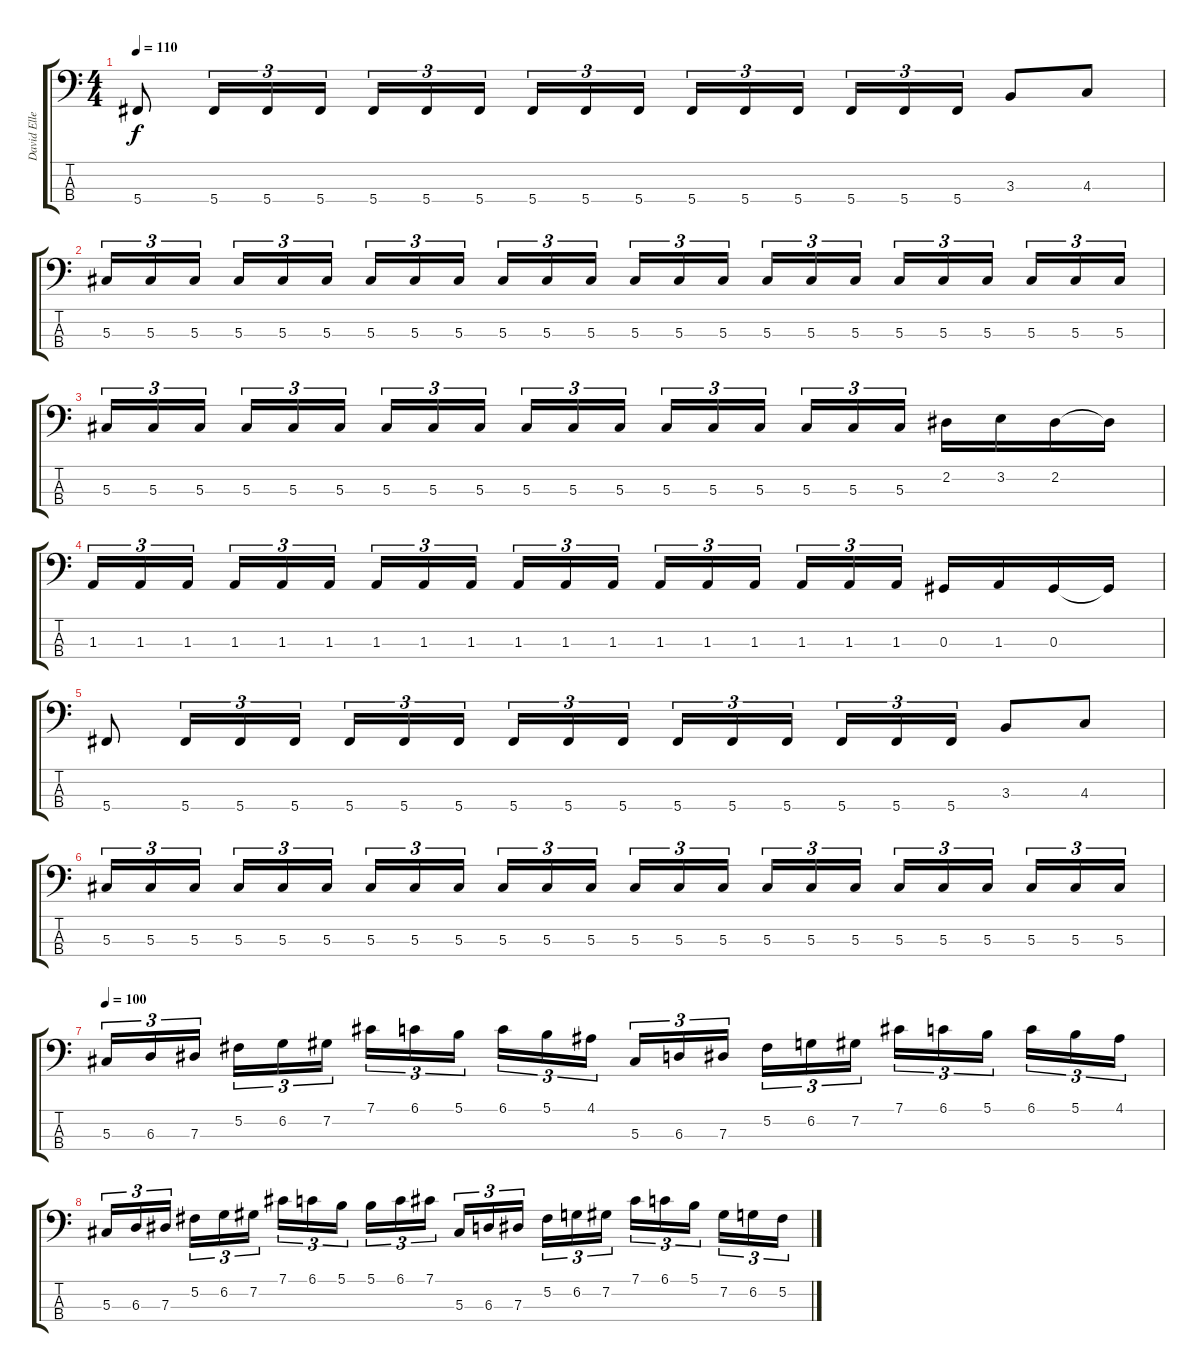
\track ("David Ellefson" "David Elle") {instrument electricbasspick}
\staff {score tabs}
\tuning (Gb2 Db2 Ab1 Db1) {hide}
\ts (4 4)
\tempo 110
\clef f4
\ks c
5.4.8{dy f} 5.4.16{tu (3 2)} 5.4.16{tu (3 2)} 5.4.16{tu (3 2)} 5.4.16{tu (3 2)} 5.4.16{tu (3 2)} 5.4.16{tu (3 2) beam splitsecondary} 5.4.16{tu (3 2)} 5.4.16{tu (3 2)} 5.4.16{tu (3 2)} 5.4.16{tu (3 2)} 5.4.16{tu (3 2)} 5.4.16{tu (3 2) beam splitsecondary} 5.4.16{tu (3 2)} 5.4.16{tu (3 2)} 5.4.16{tu (3 2)} 3.3.8 4.3.8 |
5.3.16{tu (3 2)} 5.3.16{tu (3 2)} 5.3.16{tu (3 2) beam splitsecondary} 5.3.16{tu (3 2)} 5.3.16{tu (3 2)} 5.3.16{tu (3 2)} 5.3.16{tu (3 2)} 5.3.16{tu (3 2)} 5.3.16{tu (3 2) beam splitsecondary} 5.3.16{tu (3 2)} 5.3.16{tu (3 2)} 5.3.16{tu (3 2)} 5.3.16{tu (3 2)} 5.3.16{tu (3 2)} 5.3.16{tu (3 2) beam splitsecondary} 5.3.16{tu (3 2)} 5.3.16{tu (3 2)} 5.3.16{tu (3 2)} 5.3.16{tu (3 2)} 5.3.16{tu (3 2)} 5.3.16{tu (3 2) beam splitsecondary} 5.3.16{tu (3 2)} 5.3.16{tu (3 2)} 5.3.16{tu (3 2)} |
5.3.16{tu (3 2)} 5.3.16{tu (3 2)} 5.3.16{tu (3 2) beam splitsecondary} 5.3.16{tu (3 2)} 5.3.16{tu (3 2)} 5.3.16{tu (3 2)} 5.3.16{tu (3 2)} 5.3.16{tu (3 2)} 5.3.16{tu (3 2) beam splitsecondary} 5.3.16{tu (3 2)} 5.3.16{tu (3 2)} 5.3.16{tu (3 2)} 5.3.16{tu (3 2)} 5.3.16{tu (3 2)} 5.3.16{tu (3 2) beam splitsecondary} 5.3.16{tu (3 2)} 5.3.16{tu (3 2)} 5.3.16{tu (3 2)} 2.2.16 3.2.16 2.2.16 2.2{t}.16 |
1.3.16{tu (3 2)} 1.3.16{tu (3 2)} 1.3.16{tu (3 2) beam splitsecondary} 1.3.16{tu (3 2)} 1.3.16{tu (3 2)} 1.3.16{tu (3 2)} 1.3.16{tu (3 2)} 1.3.16{tu (3 2)} 1.3.16{tu (3 2) beam splitsecondary} 1.3.16{tu (3 2)} 1.3.16{tu (3 2)} 1.3.16{tu (3 2)} 1.3.16{tu (3 2)} 1.3.16{tu (3 2)} 1.3.16{tu (3 2) beam splitsecondary} 1.3.16{tu (3 2)} 1.3.16{tu (3 2)} 1.3.16{tu (3 2)} 0.3.16 1.3.16 0.3.16 0.3{t}.16 |
5.4.8 5.4.16{tu (3 2)} 5.4.16{tu (3 2)} 5.4.16{tu (3 2)} 5.4.16{tu (3 2)} 5.4.16{tu (3 2)} 5.4.16{tu (3 2) beam splitsecondary} 5.4.16{tu (3 2)} 5.4.16{tu (3 2)} 5.4.16{tu (3 2)} 5.4.16{tu (3 2)} 5.4.16{tu (3 2)} 5.4.16{tu (3 2) beam splitsecondary} 5.4.16{tu (3 2)} 5.4.16{tu (3 2)} 5.4.16{tu (3 2)} 3.3.8 4.3.8 |
5.3.16{tu (3 2)} 5.3.16{tu (3 2)} 5.3.16{tu (3 2) beam splitsecondary} 5.3.16{tu (3 2)} 5.3.16{tu (3 2)} 5.3.16{tu (3 2)} 5.3.16{tu (3 2)} 5.3.16{tu (3 2)} 5.3.16{tu (3 2) beam splitsecondary} 5.3.16{tu (3 2)} 5.3.16{tu (3 2)} 5.3.16{tu (3 2)} 5.3.16{tu (3 2)} 5.3.16{tu (3 2)} 5.3.16{tu (3 2) beam splitsecondary} 5.3.16{tu (3 2)} 5.3.16{tu (3 2)} 5.3.16{tu (3 2)} 5.3.16{tu (3 2)} 5.3.16{tu (3 2)} 5.3.16{tu (3 2) beam splitsecondary} 5.3.16{tu (3 2)} 5.3.16{tu (3 2)} 5.3.16{tu (3 2)} |
\tempo 100
5.3.16{tu (3 2)} 6.3.16{tu (3 2)} 7.3.16{tu (3 2) beam splitsecondary} 5.2.16{tu (3 2)} 6.2.16{tu (3 2)} 7.2.16{tu (3 2)} 7.1.16{tu (3 2)} 6.1.16{tu (3 2)} 5.1.16{tu (3 2) beam splitsecondary} 6.1.16{tu (3 2)} 5.1.16{tu (3 2)} 4.1.16{tu (3 2)} 5.3.16{tu (3 2)} 6.3.16{tu (3 2)} 7.3.16{tu (3 2) beam splitsecondary} 5.2.16{tu (3 2)} 6.2.16{tu (3 2)} 7.2.16{tu (3 2)} 7.1.16{tu (3 2)} 6.1.16{tu (3 2)} 5.1.16{tu (3 2) beam splitsecondary} 6.1.16{tu (3 2)} 5.1.16{tu (3 2)} 4.1.16{tu (3 2)} |
5.3.16{tu (3 2)} 6.3.16{tu (3 2)} 7.3.16{tu (3 2) beam splitsecondary} 5.2.16{tu (3 2)} 6.2.16{tu (3 2)} 7.2.16{tu (3 2)} 7.1.16{tu (3 2)} 6.1.16{tu (3 2)} 5.1.16{tu (3 2) beam splitsecondary} 5.1.16{tu (3 2)} 6.1.16{tu (3 2)} 7.1.16{tu (3 2)} 5.3.16{tu (3 2)} 6.3.16{tu (3 2)} 7.3.16{tu (3 2) beam splitsecondary} 5.2.16{tu (3 2)} 6.2.16{tu (3 2)} 7.2.16{tu (3 2)} 7.1.16{tu (3 2)} 6.1.16{tu (3 2)} 5.1.16{tu (3 2) beam splitsecondary} 7.2.16{tu (3 2)} 6.2.16{tu (3 2)} 5.2.16{tu (3 2)}
